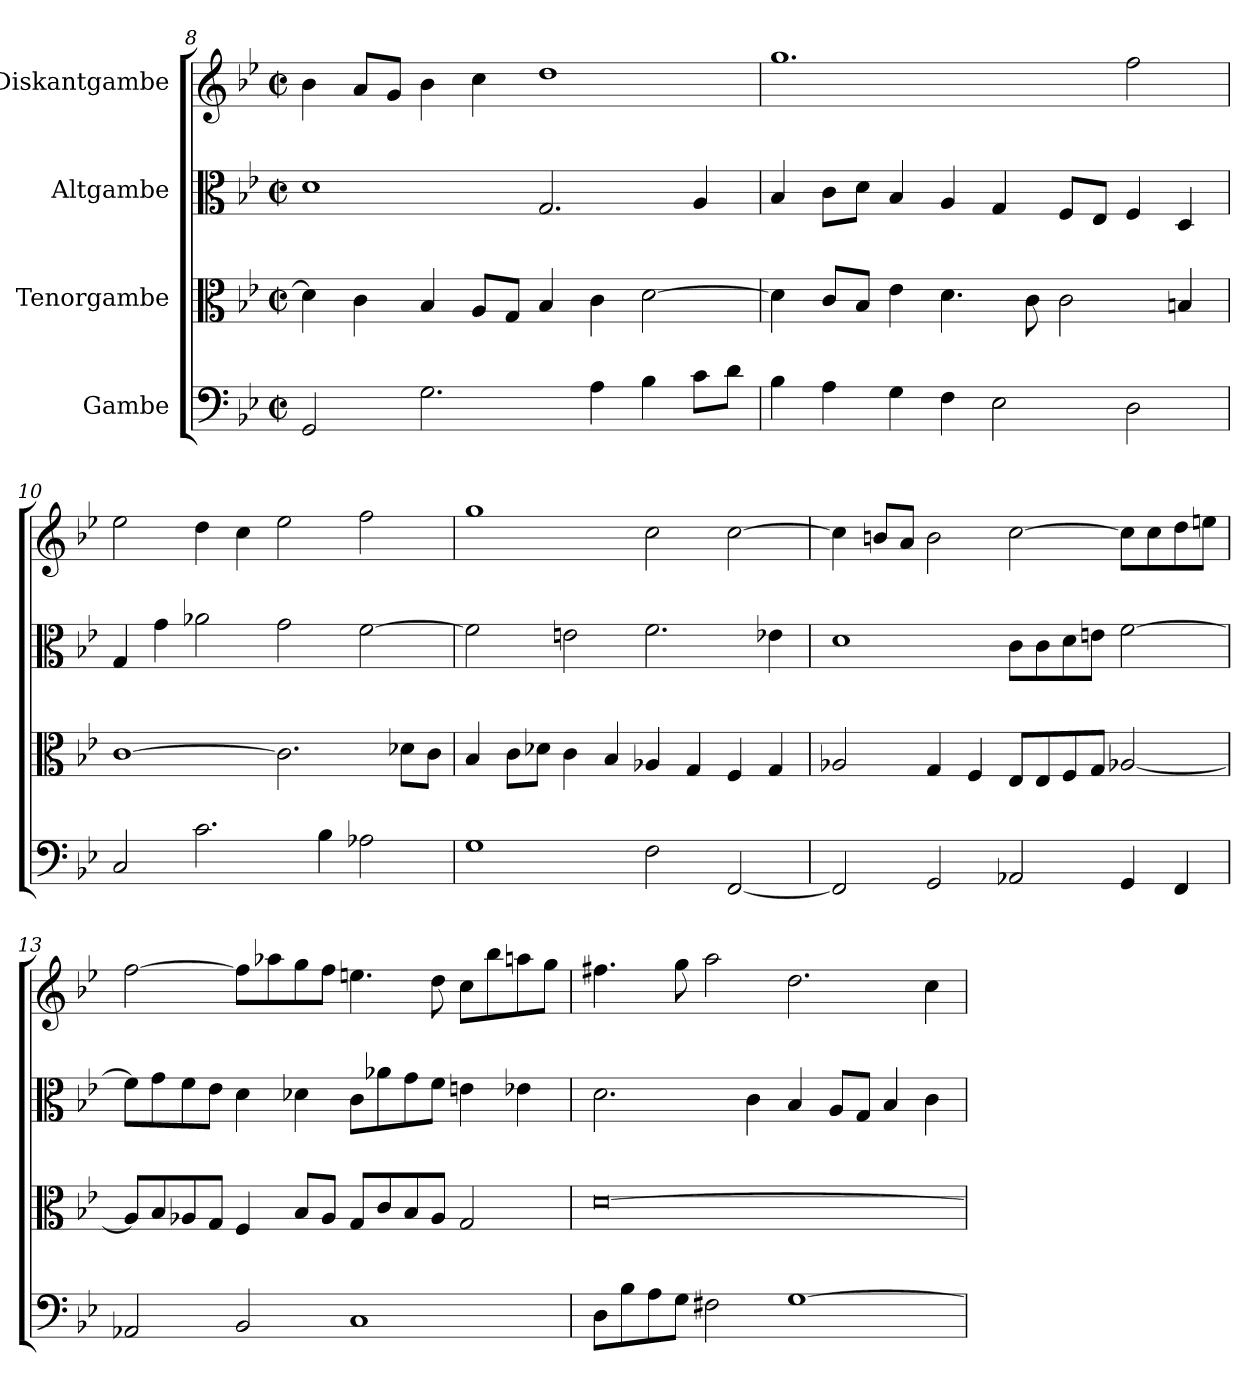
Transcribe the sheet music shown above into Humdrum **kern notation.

**kern	**kern	**kern	**kern
*part4	*part3	*part2	*part1
*staff4	*staff3	*staff2	*staff1
*I"Gambe	*I"Tenorgambe	*I"Altgambe	*I"Diskantgambe
*clefF4	*clefC3	*clefC3	*clefG2
*k[b-e-]	*k[b-e-]	*k[b-e-]	*k[b-e-]
*M4/2	*M4/2	*M4/2	*M4/2
*met(c|)	*met(c|)	*met(c|)	*met(c|)
=8	=8	=8	=8
2GG/	4d\]	1d	4b-\
.	4c\	.	8a/L
.	.	.	8g/J
2.G\	4B-/	.	4b-\
.	8A/L	.	4cc\
.	8G/J	.	.
.	4B-/	2.G/	1dd
4A\	4c\	.	.
4B-\	[2d\	.	.
8c\L	.	4A/	.
8d\J	.	.	.
=9	=9	=9	=9
4B-\	4d\]	4B-/	1.gg
4A\	8c/L	8c\L	.
.	8B-/J	8d\J	.
4G\	4e-\	4B-/	.
4F\	4.d\	4A/	.
2E-\	.	4G/	.
.	8c\	.	.
.	2c\	8F/L	.
.	.	8E-/J	.
2D\	.	4F/	2ff\
.	4Bn/	4D/	.
=10	=10	=10	=10
2C/	[1c	4G/	2ee-\
.	.	4g\	.
2.c\	.	2a-X\	4dd\
.	.	.	4cc\
.	2.c\]	2g\	2ee-\
4B-\	.	.	.
2A-X\	.	[2f\	2ff\
.	8d-X\L	.	.
.	8c\J	.	.
!!LO:LB:g=z
=11	=11	=11	=11
1G	4B-/	2f\]	1gg
.	8c\L	.	.
.	8d-X\J	.	.
.	4c\	2en\	.
.	4B-/	.	.
2F\	4A-X/	2.f\	2cc\
.	4G/	.	.
[2FF/	4F/	.	[2cc\
.	4G/	4e-X\	.
=12	=12	=12	=12
2FF/]	2A-X/	1d	4cc\]
.	.	.	8bn/L
.	.	.	8a/J
2GG/	4G/	.	2b\
.	4F/	.	.
2AA-X/	8E-/L	8c\L	[2cc\
.	8E-/	8c\	.
.	8F/	8d\	.
.	8G/J	8en\J	.
4GG/	[2A-X/	[2f\	8cc\L]
.	.	.	8cc\
4FF/	.	.	8dd\
.	.	.	8een\J
=13	=13	=13	=13
2AA-X/	8A-/L]	8f\L]	[2ff\
.	8B-/	8g\	.
.	8A-X/	8f\	.
.	8G/J	8e-\J	.
2BB-/	4F/	4d\	8ff\L]
.	.	.	8aa-X\
.	8B-/L	4d-X\	8gg\
.	8A-/J	.	8ff\J
1C	8G/L	8c\L	4.een\
.	8c/	8a-X\	.
.	8B-/	8g\	.
.	8A-/J	8f\J	8dd\
.	2G/	4en\	8cc\L
.	.	.	8bb-\
.	.	4e-X\	8aani\
.	.	.	8gg\J
=14	=14	=14	=14
8D\L	[0d	2.d\	4.ff#X\
8B-\	.	.	.
8A\	.	.	.
8G\J	.	.	8gg\
2F#X\	.	.	2aa\
.	.	4c\	.
[1G	.	4B-/	2.dd\
.	.	8A/L	.
.	.	8G/J	.
.	.	4B-/	.
.	.	4c\	4cc\
=	=	=	=
*-	*-	*-	*-
